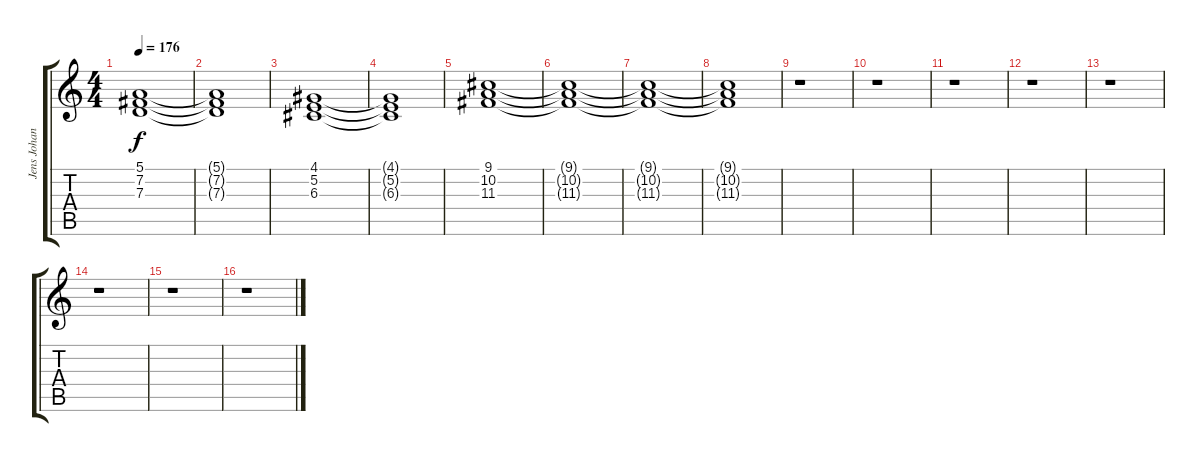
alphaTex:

\track ("Jens Johansson" "Jens Johan") {instrument choiraahs}
\staff {score tabs}
\tuning (E4 B3 G3 D3 A2 E2) {hide}
\ts (4 4)
\tempo 176
\clef g2
\ks c
(5.1 7.2 7.3).1{dy f} |
(5.1{t} 7.2{t} 7.3{t}).1 |
(4.1 5.2 6.3).1 |
(4.1{t} 5.2{t} 6.3{t}).1 |
(9.1 10.2 11.3).1 |
(9.1{t} 10.2{t} 11.3{t}).1 |
(9.1{t} 10.2{t} 11.3{t}).1 |
(9.1{t} 10.2{t} 11.3{t}).1 |
r.1 |
r.1 |
r.1 |
r.1 |
r.1 |
r.1 |
r.1 |
r.1
